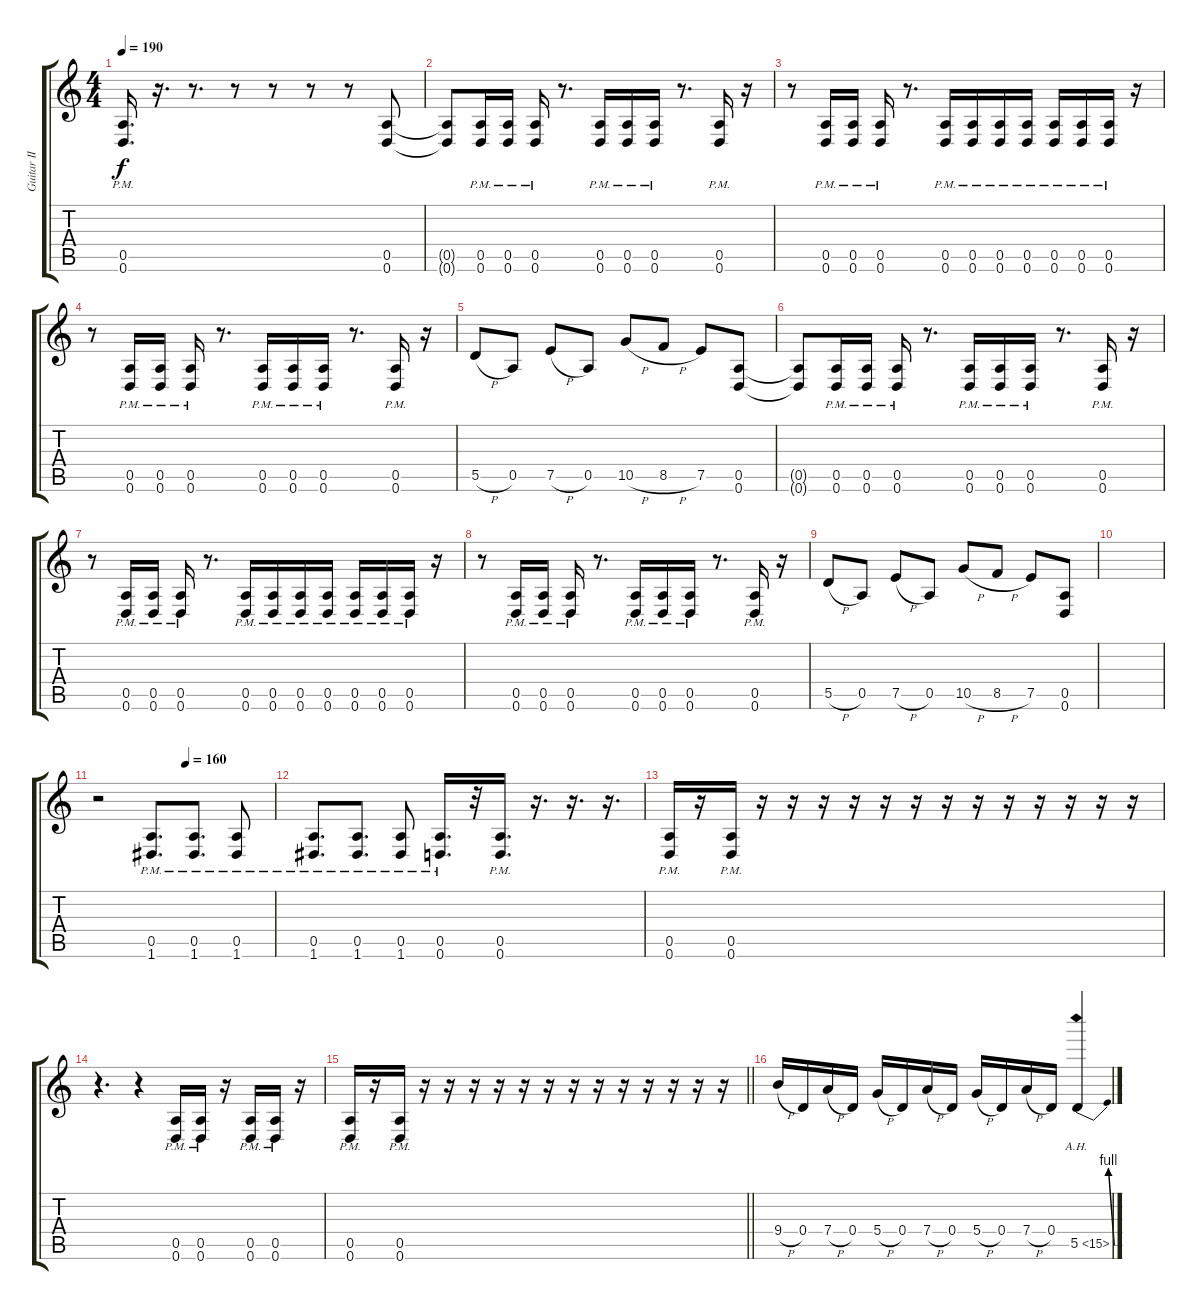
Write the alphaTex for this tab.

\track ("Guitar II" "Guitar II") {instrument distortionguitar}
\staff {score tabs}
\tuning (E4 B3 G3 D3 A2 D2) {hide}
\ts (4 4)
\tempo 190
\clef g2
\ks c
(0.5{pm} 0.6{pm}).16{d dy f} r.16{d} r.8{d} r.8 r.8 r.8 r.8 (0.5 0.6).8 |
(0.5{t} 0.6{t}).8 (0.5{pm} 0.6{pm}).16 (0.5{pm} 0.6{pm}).16 (0.5{pm} 0.6{pm}).16 r.8{d} (0.5{pm} 0.6{pm}).16 (0.5{pm} 0.6{pm}).16 (0.5{pm} 0.6{pm}).16 r.8{d} (0.5{pm} 0.6{pm}).16 r.16 |
r.8 (0.5{pm} 0.6{pm}).16 (0.5{pm} 0.6{pm}).16 (0.5{pm} 0.6{pm}).16 r.8{d} (0.5{pm} 0.6{pm}).16 (0.5{pm} 0.6{pm}).16 (0.5{pm} 0.6{pm}).16 (0.5{pm} 0.6{pm}).16 (0.5{pm} 0.6{pm}).16 (0.5{pm} 0.6{pm}).16 (0.5{pm} 0.6{pm}).16 r.16 |
r.8 (0.5{pm} 0.6{pm}).16 (0.5{pm} 0.6{pm}).16 (0.5{pm} 0.6{pm}).16 r.8{d} (0.5{pm} 0.6{pm}).16 (0.5{pm} 0.6{pm}).16 (0.5{pm} 0.6{pm}).16 r.8{d} (0.5{pm} 0.6{pm}).16 r.16 |
5.5{h}.8 0.5.8 7.5{h}.8 0.5.8 10.5{h}.8 8.5{h}.8 7.5.8 (0.5 0.6).8 |
(0.5{t} 0.6{t}).8 (0.5{pm} 0.6{pm}).16 (0.5{pm} 0.6{pm}).16 (0.5{pm} 0.6{pm}).16 r.8{d} (0.5{pm} 0.6{pm}).16 (0.5{pm} 0.6{pm}).16 (0.5{pm} 0.6{pm}).16 r.8{d} (0.5{pm} 0.6{pm}).16 r.16 |
r.8 (0.5{pm} 0.6{pm}).16 (0.5{pm} 0.6{pm}).16 (0.5{pm} 0.6{pm}).16 r.8{d} (0.5{pm} 0.6{pm}).16 (0.5{pm} 0.6{pm}).16 (0.5{pm} 0.6{pm}).16 (0.5{pm} 0.6{pm}).16 (0.5{pm} 0.6{pm}).16 (0.5{pm} 0.6{pm}).16 (0.5{pm} 0.6{pm}).16 r.16 |
r.8 (0.5{pm} 0.6{pm}).16 (0.5{pm} 0.6{pm}).16 (0.5{pm} 0.6{pm}).16 r.8{d} (0.5{pm} 0.6{pm}).16 (0.5{pm} 0.6{pm}).16 (0.5{pm} 0.6{pm}).16 r.8{d} (0.5{pm} 0.6{pm}).16 r.16 |
5.5{h}.8 0.5.8 7.5{h}.8 0.5.8 10.5{h}.8 8.5{h}.8 7.5.8 (0.5 0.6).8 |
|
\tempo (160 0.5)
r.2 (0.5{pm} 1.6{pm}).8{d} (0.5{pm} 1.6{pm}).8{d} (0.5{pm} 1.6{pm}).8 |
(0.5{pm} 1.6{pm}).8{d} (0.5{pm} 1.6{pm}).8{d} (0.5{pm} 1.6{pm}).8 (0.5{pm} 0.6{pm}).16{d} r.32 (0.5{pm} 0.6{pm}).16{d} r.16{d} r.16{d} r.16{d} |
(0.5{pm} 0.6{pm}).16 r.16 (0.5{pm} 0.6{pm}).16 r.16 r.16 r.16 r.16 r.16 r.16 r.16 r.16 r.16 r.16 r.16 r.16 r.16 |
r.4{d} r.4 (0.5{pm} 0.6{pm}).16 (0.5{pm} 0.6{pm}).16 r.16 (0.5{pm} 0.6{pm}).16 (0.5{pm} 0.6{pm}).16 r.16 |
\barLineRight lightlight
(0.5{pm} 0.6{pm}).16 r.16 (0.5{pm} 0.6{pm}).16 r.16 r.16 r.16 r.16 r.16 r.16 r.16 r.16 r.16 r.16 r.16 r.16 r.16 |
\section ("" "")
9.4{h}.16 0.4.16 7.4{h}.16 0.4.16 5.4{h}.16 0.4.16 7.4{h}.16 0.4.16 5.4{h}.16 0.4.16 7.4{h}.16 0.4.16 5.5{be (bend 0 0 60 4) ah 10}.4
